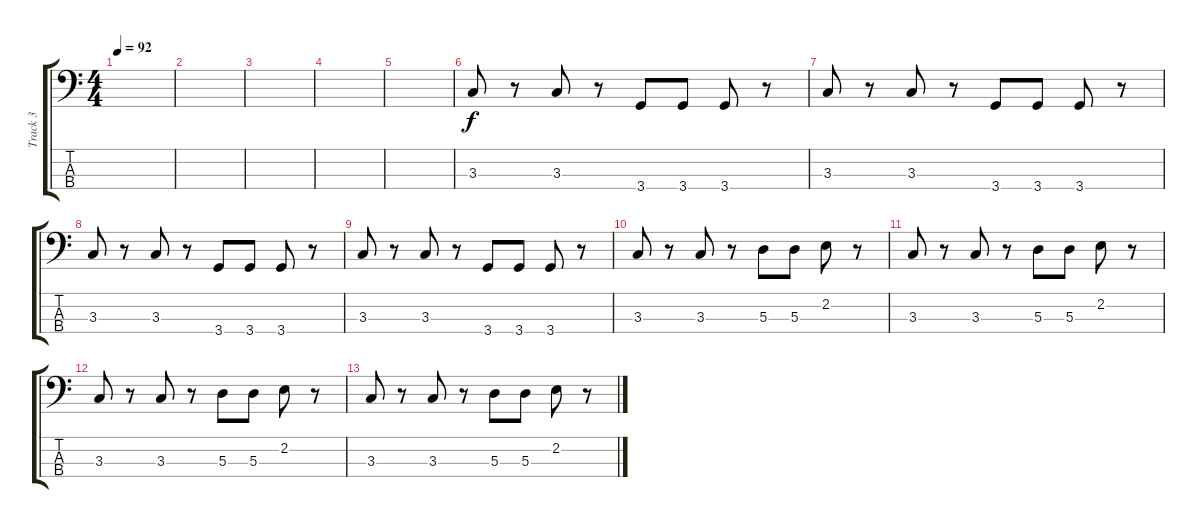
\track ("Track 3" "Track 3") {instrument electricbassfinger}
\staff {score tabs}
\tuning (G2 D2 A1 E1) {hide}
\ts (4 4)
\tempo 92
\clef f4
\ks c
|
|
|
|
|
3.3.8 r.8 3.3.8 r.8 3.4.8 3.4.8 3.4.8 r.8 |
3.3.8 r.8 3.3.8 r.8 3.4.8 3.4.8 3.4.8 r.8 |
3.3.8 r.8 3.3.8 r.8 3.4.8 3.4.8 3.4.8 r.8 |
3.3.8 r.8 3.3.8 r.8 3.4.8 3.4.8 3.4.8 r.8 |
3.3.8 r.8 3.3.8 r.8 5.3.8 5.3.8 2.2.8 r.8 |
3.3.8 r.8 3.3.8 r.8 5.3.8 5.3.8 2.2.8 r.8 |
3.3.8 r.8 3.3.8 r.8 5.3.8 5.3.8 2.2.8 r.8 |
3.3.8 r.8 3.3.8 r.8 5.3.8 5.3.8 2.2.8 r.8
